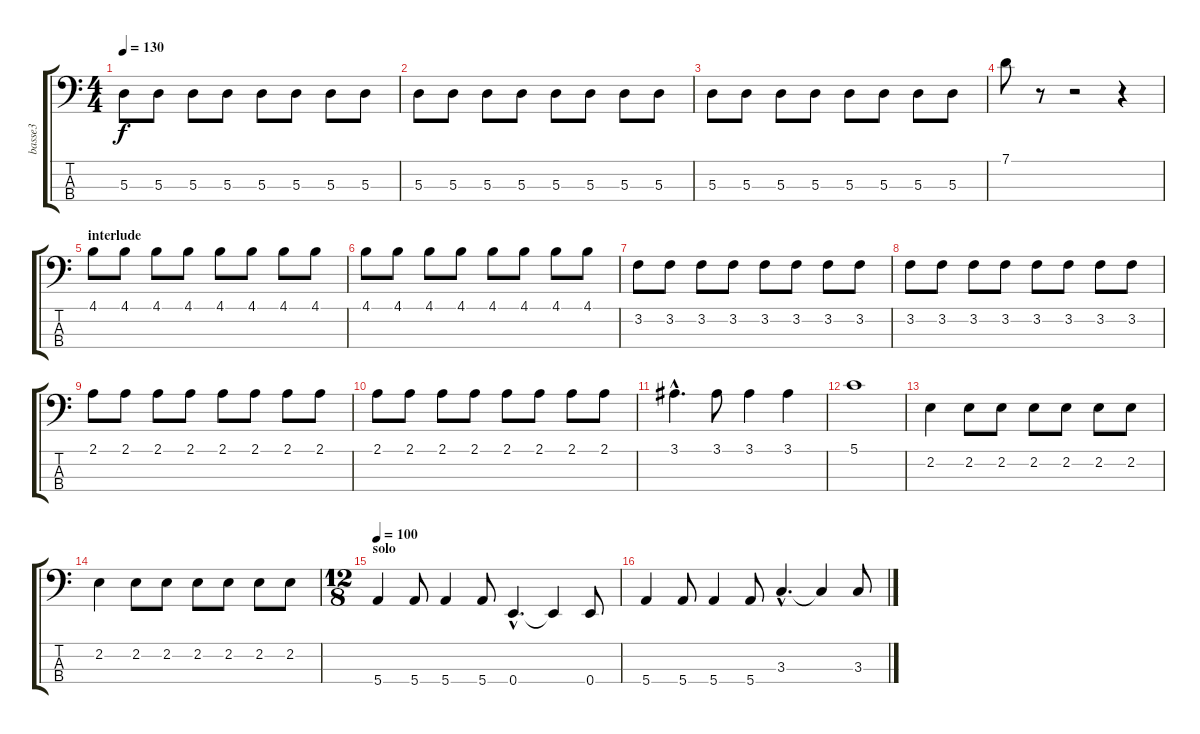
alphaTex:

\track ("basse3" "basse3") {instrument electricbassfinger}
\staff {score tabs}
\tuning (G2 D2 A1 E1) {hide}
\ts (4 4)
\tempo 130
\clef f4
\ks c
5.3.8{dy f} 5.3.8 5.3.8 5.3.8 5.3.8 5.3.8 5.3.8 5.3.8 |
5.3.8 5.3.8 5.3.8 5.3.8 5.3.8 5.3.8 5.3.8 5.3.8 |
5.3.8 5.3.8 5.3.8 5.3.8 5.3.8 5.3.8 5.3.8 5.3.8 |
7.1.8 r.8 r.2 r.4 |
\section ("" "interlude")
4.1.8 4.1.8 4.1.8 4.1.8 4.1.8 4.1.8 4.1.8 4.1.8 |
4.1.8 4.1.8 4.1.8 4.1.8 4.1.8 4.1.8 4.1.8 4.1.8 |
3.2.8 3.2.8 3.2.8 3.2.8 3.2.8 3.2.8 3.2.8 3.2.8 |
3.2.8 3.2.8 3.2.8 3.2.8 3.2.8 3.2.8 3.2.8 3.2.8 |
2.1.8 2.1.8 2.1.8 2.1.8 2.1.8 2.1.8 2.1.8 2.1.8 |
2.1.8 2.1.8 2.1.8 2.1.8 2.1.8 2.1.8 2.1.8 2.1.8 |
3.1{hac}.4{d} 3.1.8 3.1.4 3.1.4 |
5.1.1 |
2.2.4 2.2.8 2.2.8 2.2.8 2.2.8 2.2.8 2.2.8 |
2.2.4 2.2.8 2.2.8 2.2.8 2.2.8 2.2.8 2.2.8 |
\ts (12 8)
\section ("" "solo")
\tempo 100
5.4.4 5.4.8 5.4.4 5.4.8 0.4{hac}.4{d} 0.4{t}.4 0.4.8 |
5.4.4 5.4.8 5.4.4 5.4.8 3.3{hac}.4{d} 3.3{t}.4 3.3.8
